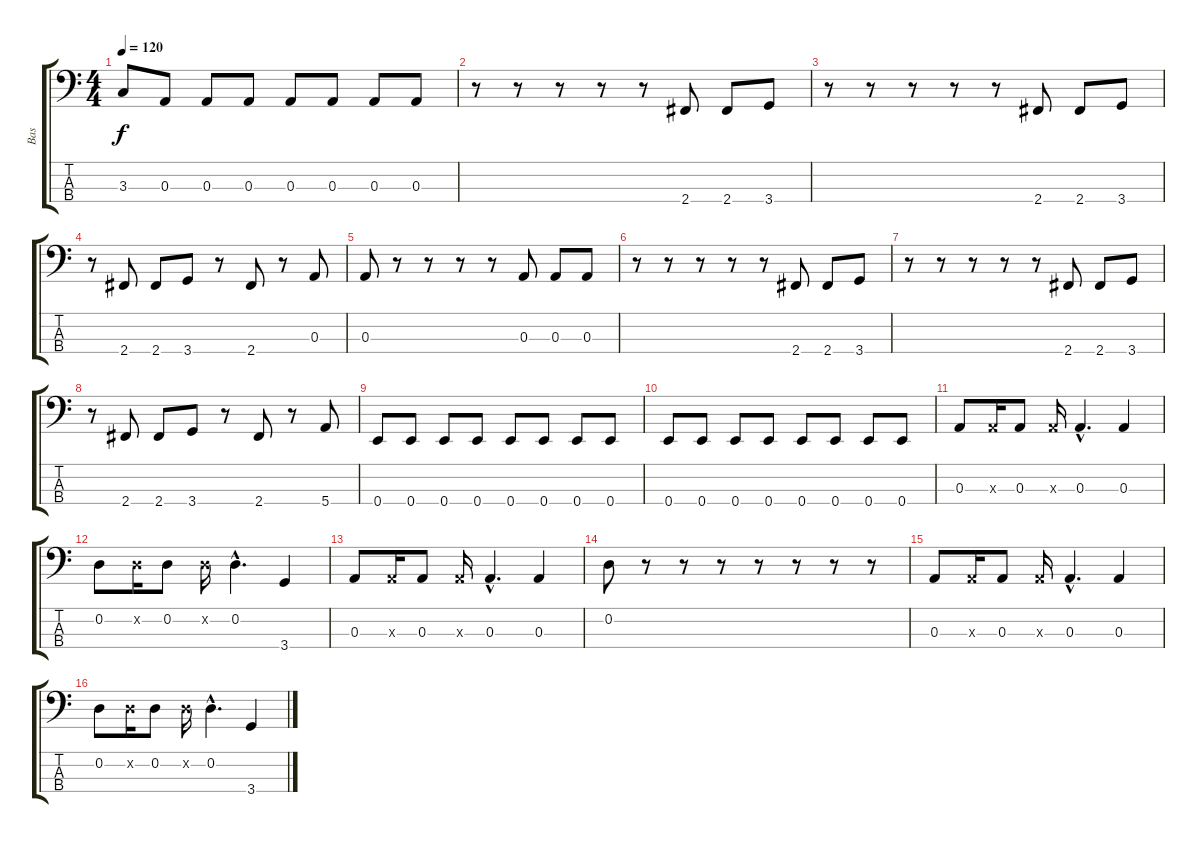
\track ("Bas" "Bas") {instrument electricbassfinger}
\staff {score tabs}
\tuning (G2 D2 A1 E1) {hide}
\ts (4 4)
\tempo 120
\clef f4
\ks c
3.3{t}.8{dy f} 0.3.8 0.3.8 0.3.8 0.3.8 0.3.8 0.3.8 0.3.8 |
r.8 r.8 r.8 r.8 r.8 2.4.8 2.4.8 3.4.8 |
r.8 r.8 r.8 r.8 r.8 2.4.8 2.4.8 3.4.8 |
r.8 2.4.8 2.4.8 3.4.8 r.8 2.4.8 r.8 0.3.8 |
0.3.8 r.8 r.8 r.8 r.8 0.3.8 0.3.8 0.3.8 |
r.8 r.8 r.8 r.8 r.8 2.4.8 2.4.8 3.4.8 |
r.8 r.8 r.8 r.8 r.8 2.4.8 2.4.8 3.4.8 |
r.8 2.4.8 2.4.8 3.4.8 r.8 2.4.8 r.8 5.4.8 |
0.4.8 0.4.8 0.4.8 0.4.8 0.4.8 0.4.8 0.4.8 0.4.8 |
0.4.8 0.4.8 0.4.8 0.4.8 0.4.8 0.4.8 0.4.8 0.4.8 |
0.3.8 0.3{x}.16 0.3.8 0.3{x}.16 0.3{hac}.4{d} 0.3.4 |
0.2.8 0.2{x}.16 0.2.8 0.2{x}.16 0.2{hac}.4{d} 3.4.4 |
0.3.8 0.3{x}.16 0.3.8 0.3{x}.16 0.3{hac}.4{d} 0.3.4 |
0.2.8 r.8 r.8 r.8 r.8 r.8 r.8 r.8 |
0.3.8 0.3{x}.16 0.3.8 0.3{x}.16 0.3{hac}.4{d} 0.3.4 |
0.2.8 0.2{x}.16 0.2.8 0.2{x}.16 0.2{hac}.4{d} 3.4.4
